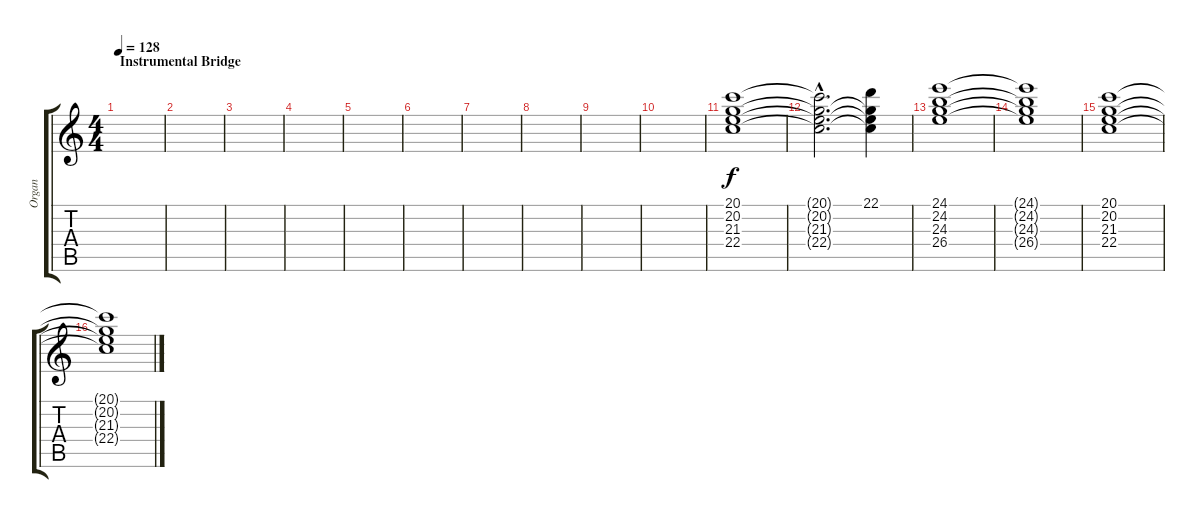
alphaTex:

\track ("Organ" "Organ") {instrument drawbarorgan}
\staff {score tabs}
\tuning (E4 B3 G3 D3 A2 E2) {hide}
\ts (4 4)
\section ("" "Instrumental Bridge")
\tempo 128
\clef g2
\ks c
|
|
|
|
|
|
|
|
|
|
(20.1 20.2 21.3 22.4).1 |
(20.1{hac t} 20.2{hac t} 21.3{hac t} 22.4{hac t}).2{d} (22.1 20.2{t} 21.3{t} 22.4{t}).4 |
(24.1 24.2 24.3 26.4).1 |
(24.1{t} 24.2{t} 24.3{t} 26.4{t}).1 |
(20.1 20.2 21.3 22.4).1 |
(20.1{t} 20.2{t} 21.3{t} 22.4{t}).1
